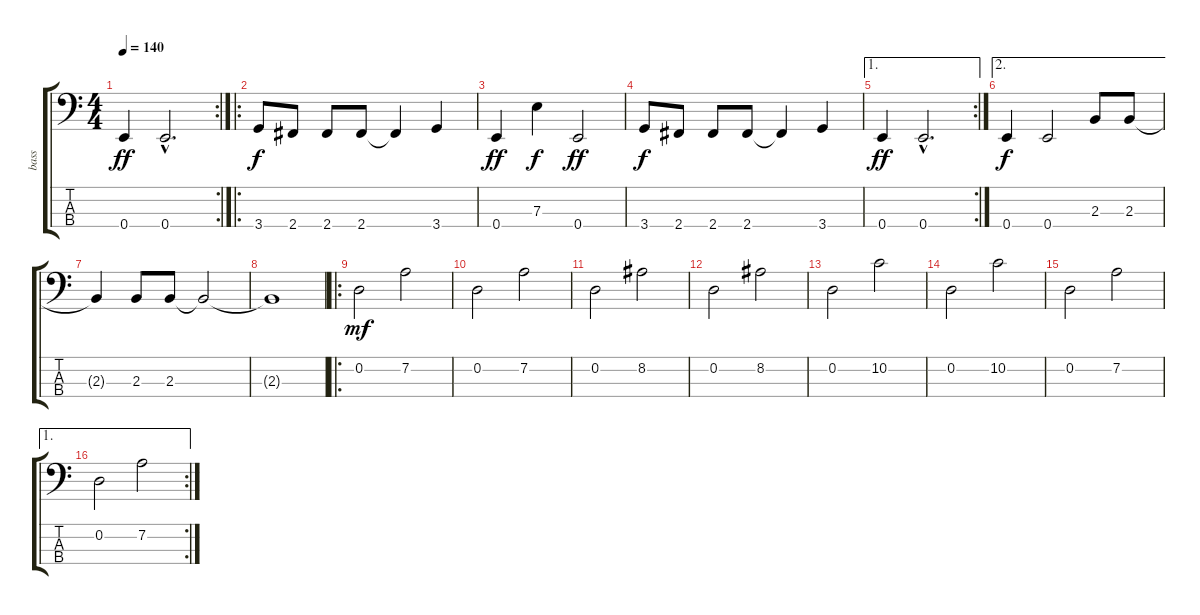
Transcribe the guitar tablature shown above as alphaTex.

\track ("bass" "bass") {instrument electricbassfinger}
\staff {score tabs}
\tuning (G2 D2 A1 E1) {hide}
\rc 2
\ts (4 4)
\tempo 140
\clef f4
\ks c
0.4.4{dy ff} 0.4{hac}.2{d} |
\ro
3.4.8{dy f} 2.4.8 2.4.8 2.4.8 2.4{t}.4 3.4.4 |
0.4.4{dy ff} 7.3.4{dy f} 0.4.2{dy ff} |
3.4.8{dy f} 2.4.8 2.4.8 2.4.8 2.4{t}.4 3.4.4 |
\ae 1
\rc 2
0.4.4{dy ff} 0.4{hac}.2{d} |
\ae 2
0.4.4{dy f} 0.4.2 2.3.8 2.3.8 |
2.3{t}.4 2.3.8 2.3.8 2.3{t}.2{volume 0} |
2.3{t}.1 |
\ro
0.2.2{dy mf volume 15} 7.2.2 |
0.2.2 7.2.2 |
0.2.2 8.2.2 |
0.2.2 8.2.2 |
0.2.2 10.2.2 |
0.2.2 10.2.2 |
0.2.2 7.2.2 |
\ae 1
\rc 2
0.2.2 7.2.2
